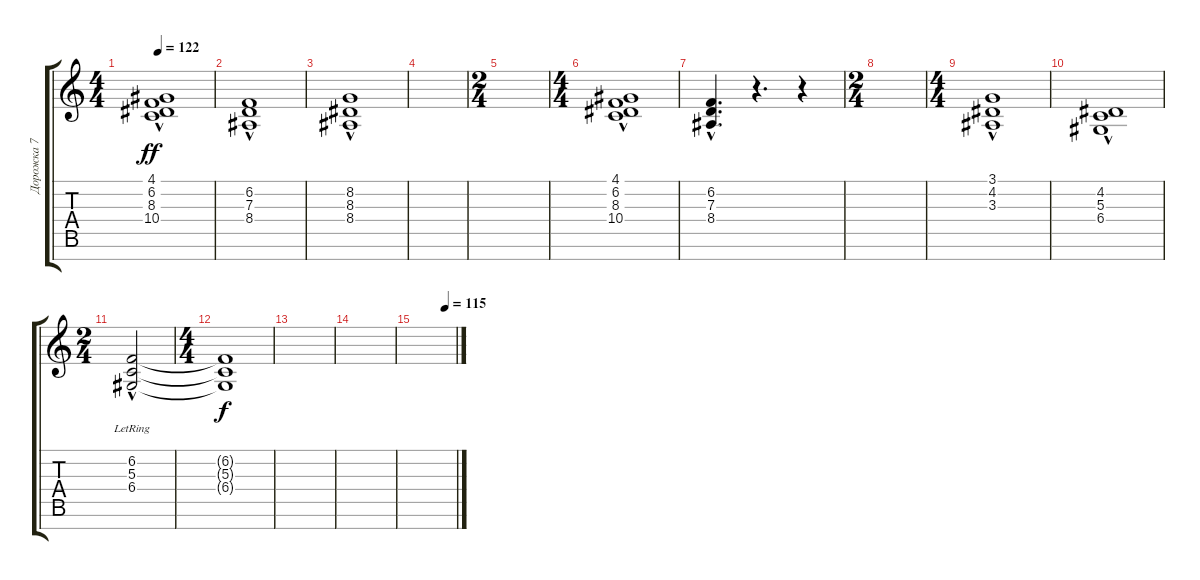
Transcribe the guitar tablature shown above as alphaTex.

\track ("Дорожка 7" "Дорожка 7") {instrument stringensemble2}
\staff {score tabs}
\tuning (E4 B3 G3 D3 A2 E2 B1) {hide}
\ts (4 4)
\tempo 122
\clef g2
\ks c
(4.1{hac} 6.2{hac} 8.3{hac} 10.4{hac}).1{dy ff} |
(6.2{hac} 7.3{hac} 8.4{hac}).1 |
(8.2{hac} 8.3{hac} 8.4{hac}).1 |
|
\ts (2 4)
|
\ts (4 4)
(4.1{hac} 6.2{hac} 8.3{hac} 10.4{hac}).1 |
(6.2{hac} 7.3{hac} 8.4{hac}).4{d} r.4{d} r.4 |
\ts (2 4)
|
\ts (4 4)
(3.1{hac} 4.2{hac} 3.3{hac}).1 |
(4.2{hac} 5.3{hac} 6.4{hac}).1 |
\ts (2 4)
(6.2{hac lr} 5.3{hac lr} 6.4{hac lr}).2 |
\ts (4 4)
(6.2{t} 5.3{t} 6.4{t}).1{dy f} |
|
|
\tempo (115 0.75)
